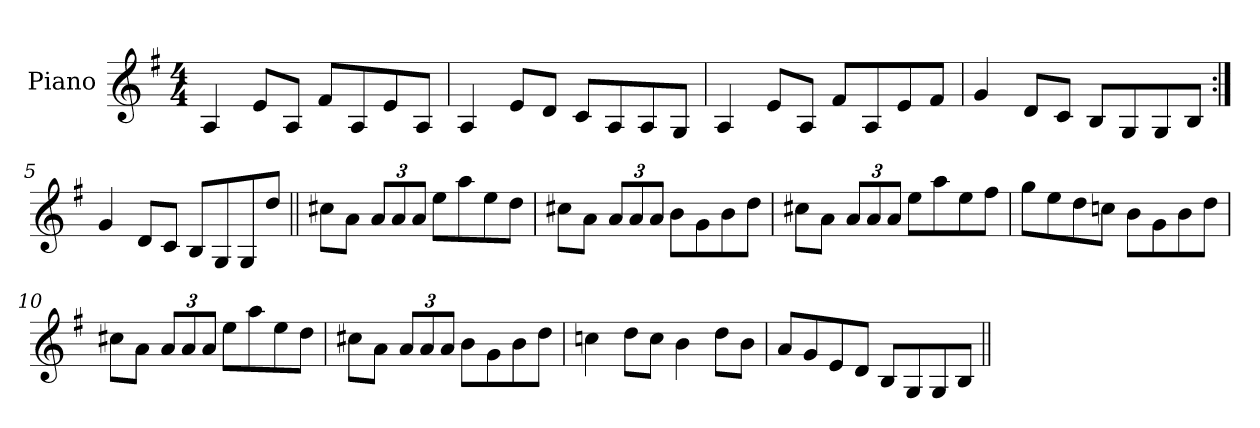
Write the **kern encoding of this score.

**kern
*part1
*staff1
*I"Piano
*I'Pno
*clefG2
*k[f#]
*A:dor
*M4/4
=1
4A/
8e/L
8A/J
8f#/L
8A/
8e/
8A/J
=2
4A/
8e/L
8d/J
8c/L
8A/
8A/
8G/J
=3
4A/
8e/L
8A/J
8f#/L
8A/
8e/
8f#/J
=4
4g/
8d/L
8c/J
8B/L
8G/
8G/
8B/J
=5:|!
4g/
8d/L
8c/J
8B/L
8G/
8G/
8dd/J
=6||
8cc#X\L
8a\J
12a/L
12a/
12a/J
8ee\L
8aa\
8ee\
8dd\J
=7
8cc#X\L
8a\J
12a/L
12a/
12a/J
8b\L
8g\
8b\
8dd\J
=8
8cc#X\L
8a\J
12a/L
12a/
12a/J
8ee\L
8aa\
8ee\
8ff#\J
=9
8gg\L
8ee\
8dd\
8ccn\J
8b\L
8g\
8b\
8dd\J
=10
8cc#X\L
8a\J
12a/L
12a/
12a/J
8ee\L
8aa\
8ee\
8dd\J
=11
8cc#X\L
8a\J
12a/L
12a/
12a/J
8b\L
8g\
8b\
8dd\J
=12
4ccn\
8dd\L
8cc\J
4b\
8dd\L
8b\J
=13
8a/L
8g/
8e/
8d/J
8B/L
8G/
8G/
8B/J
=||
*-
